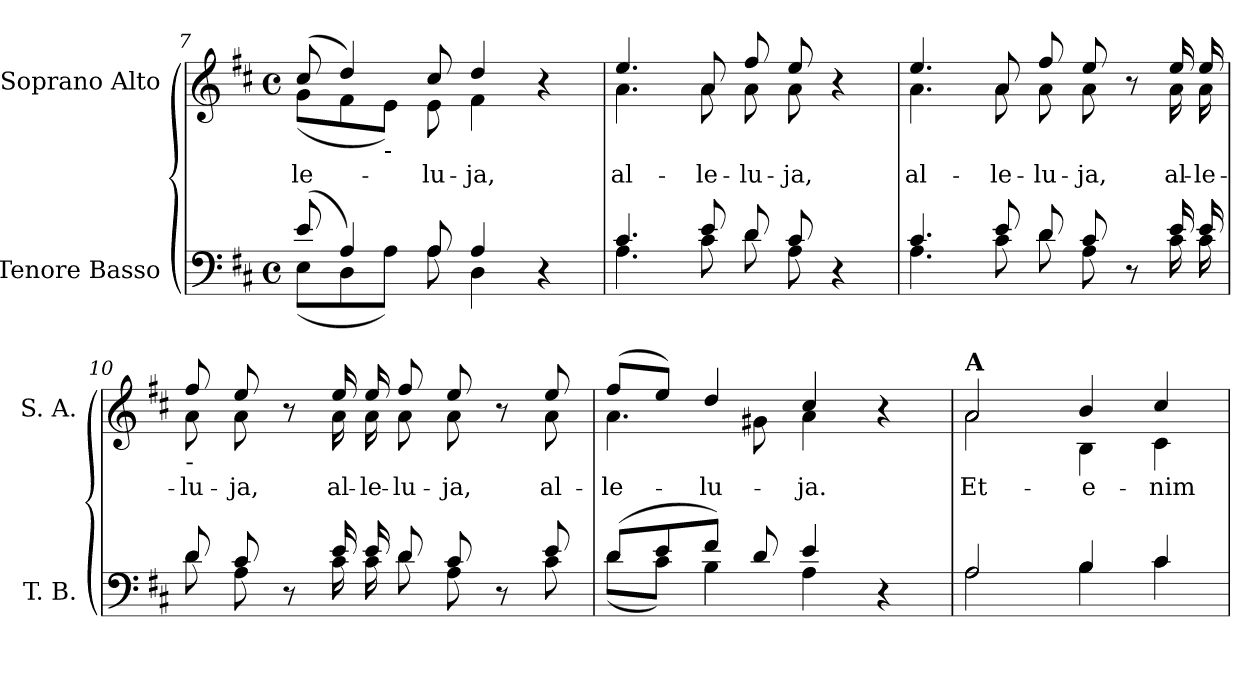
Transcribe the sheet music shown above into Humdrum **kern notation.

**kern	**kern	**text
*part2	*part1	*part1
*staff2	*staff1	*staff1
*I"Tenore Basso	*I"Soprano Alto	*
*I'T. B.	*I'S. A.	*
!!LO:LB:g=z
*clefF4	*clefG2	*
*k[f#c#]	*k[f#c#]	*
*D:	*D:	*
*M4/4	*M4/4	*
*met(c)	*met(c)	*
=7	=7	=7
*^	*	*
!	!	!LO:TX:b:t=-	!
!	!	!	!LO:LY:b:color=#000000
*	*	*^	*
(8ei/	(8Ei\L	(8cc#i/	(8gi\L	-le-
4Ai/)	8Di\	4ddi/)	8f#i\	.
!	!	!	!LO:TX:b:t=-	!
.	8Ai\J)	.	8ei\J)	.
!	!	!	!	!LO:LY:b:color=#000000
8Ai/	8Ai\	8cc#i/	8ei\	-lu-
!	!	!	!	!LO:LY:b:color=#000000
4Ai/	4Di\	4ddi/	4f#i\	-ja,
4r	4ryy	4r	4ryy	.
=8	=8	=8	=8	=8
!	!	!	!	!LO:LY:b:color=#000000
4.c#i/	4.Ai\	4.eei/	4.ai\	al-
!	!	!	!	!LO:LY:b:color=#000000
8ei/	8c#i\	8ai/	8ai\	-le-
!	!	!	!	!LO:LY:b:color=#000000
8di/	8di\	8ff#i/	8ai\	-lu-
!	!	!	!	!LO:LY:b:color=#000000
8c#i/	8Ai\	8eei/	8ai\	-ja,
4r	4ryy	4r	4ryy	.
=9	=9	=9	=9	=9
!	!	!	!	!LO:LY:b:color=#000000
4.c#i/	4.Ai\	4.eei/	4.ai\	al-
!	!	!	!	!LO:LY:b:color=#000000
8ei/	8c#i\	8ai/	8ai\	-le-
!	!	!	!	!LO:LY:b:color=#000000
8di/	8di\	8ff#i/	8ai\	-lu-
!	!	!	!	!LO:LY:b:color=#000000
8c#i/	8Ai\	8eei/	8ai\	-ja,
8r	8ryy	8r	8ryy	.
!	!	!	!	!LO:LY:b:color=#000000
16ei/	16c#i\	16eei/	16ai\	al-
!	!	!	!	!LO:LY:b:color=#000000
16ei/	16c#i\	16eei/	16ai\	-le-
!!LO:LB:g=z	!!
=10	=10	=10	=10	=10
!	!	!LO:TX:b:t=-	!	!
!	!	!	!	!LO:LY:b:color=#000000
8di/	8di\	8ff#i/	8ai\	-lu-
!	!	!	!	!LO:LY:b:color=#000000
8c#i/	8Ai\	8eei/	8ai\	-ja,
8r	8ryy	8r	8ryy	.
!	!	!	!	!LO:LY:b:color=#000000
16ei/	16c#i\	16eei/	16ai\	al-
!	!	!	!	!LO:LY:b:color=#000000
16ei/	16c#i\	16eei/	16ai\	-le-
!	!	!	!	!LO:LY:b:color=#000000
8di/	8di\	8ff#i/	8ai\	-lu-
!	!	!	!	!LO:LY:b:color=#000000
8c#i/	8Ai\	8eei/	8ai\	-ja,
8r	8ryy	8r	8ryy	.
!	!	!	!	!LO:LY:b:color=#000000
8ei/	8c#i\	8eei/	8ai\	al-
=11	=11	=11	=11	=11
!	!	!	!	!LO:LY:b:color=#000000
(8di/L	(8di\L	(8ff#i/L	4.ai\	-le-
8ei/	8c#i\J)	8eei/J)	.	.
!	!	!	!	!LO:LY:b:color=#000000
8f#i/J)	4Bi\	4ddi/	.	-lu-
8di/	.	.	8g#Xi\	.
!	!	!	!	!LO:LY:b:color=#000000
4ei/	4Ai\	4cc#i/	4ai\	-ja.
4r	4ryy	4r	4ryy	.
=12	=12	=12	=12	=12
!	!	!LO:TX:a:B:t=A	!	!
!	!	!	!	!LO:LY:b:color=#000000
2Ai/	2Ai\	2ai/	2ai\	Et-
!	!	!	!	!LO:LY:b:color=#000000
4Bi/	4Bi\	4bi/	4Bi\	-e-
!	!	!	!	!LO:LY:b:color=#000000
4c#i/	4c#i\	4cc#i/	4c#i\	-nim
*v	*v	*	*	*
*	*v	*v	*
=	=	=
*-	*-	*-
